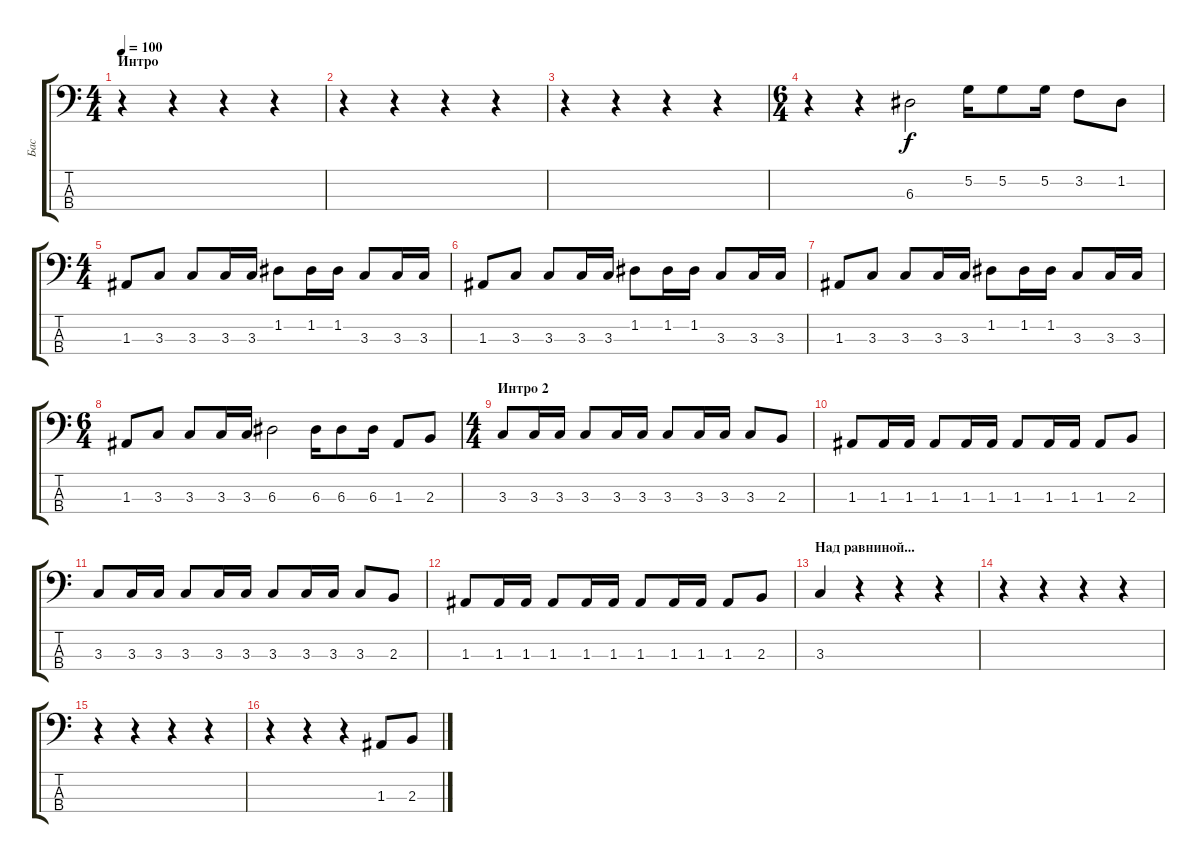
\track ("Бас" "Бас") {instrument electricbassfinger}
\staff {score tabs}
\tuning (G2 D2 A1 E1) {hide}
\ts (4 4)
\section ("" "Интро")
\tempo 100
\clef f4
\ks c
r.4{dy f instrument electricbassfinger} r.4 r.4 r.4 |
r.4 r.4 r.4 r.4 |
r.4 r.4 r.4 r.4 |
\ts (6 4)
r.4 r.4 6.3.2 5.2.16 5.2.8 5.2.16 3.2.8 1.2.8 |
\ts (4 4)
1.3.8 3.3.8 3.3.8 3.3.16 3.3.16 1.2.8 1.2.16 1.2.16 3.3.8 3.3.16 3.3.16 |
1.3.8 3.3.8 3.3.8 3.3.16 3.3.16 1.2.8 1.2.16 1.2.16 3.3.8 3.3.16 3.3.16 |
1.3.8 3.3.8 3.3.8 3.3.16 3.3.16 1.2.8 1.2.16 1.2.16 3.3.8 3.3.16 3.3.16 |
\ts (6 4)
1.3.8 3.3.8 3.3.8 3.3.16 3.3.16 6.3.2 6.3.16 6.3.8 6.3.16 1.3.8 2.3.8 |
\ts (4 4)
\section ("" "Интро 2")
3.3.8 3.3.16 3.3.16 3.3.8 3.3.16 3.3.16 3.3.8 3.3.16 3.3.16 3.3.8 2.3.8 |
1.3.8 1.3.16 1.3.16 1.3.8 1.3.16 1.3.16 1.3.8 1.3.16 1.3.16 1.3.8 2.3.8 |
3.3.8 3.3.16 3.3.16 3.3.8 3.3.16 3.3.16 3.3.8 3.3.16 3.3.16 3.3.8 2.3.8 |
1.3.8 1.3.16 1.3.16 1.3.8 1.3.16 1.3.16 1.3.8 1.3.16 1.3.16 1.3.8 2.3.8 |
\section ("" "Над равниной...")
3.3.4 r.4 r.4 r.4 |
r.4 r.4 r.4 r.4 |
r.4 r.4 r.4 r.4 |
r.4 r.4 r.4 1.3.8 2.3.8
